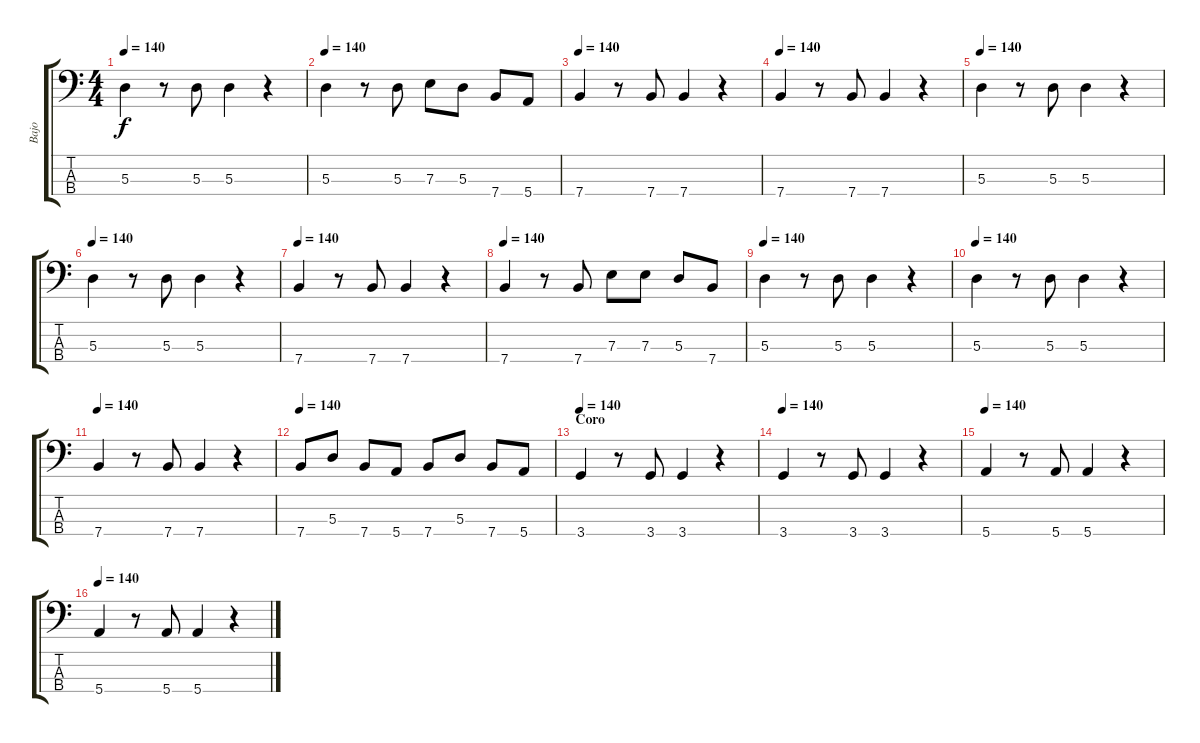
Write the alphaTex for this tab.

\track ("Bajo" "Bajo") {instrument electricbasspick}
\staff {score tabs}
\tuning (G2 D2 A1 E1) {hide}
\ts (4 4)
\tempo 140
\clef f4
\ks c
5.3.4{dy f} r.8 5.3.8 5.3.4 r.4 |
\tempo 140
5.3.4 r.8 5.3.8 7.3.8 5.3.8 7.4.8 5.4.8 |
\tempo 140
7.4.4 r.8 7.4.8 7.4.4 r.4 |
\tempo 140
7.4.4 r.8 7.4.8 7.4.4 r.4 |
\tempo 140
5.3.4 r.8 5.3.8 5.3.4 r.4 |
\tempo 140
5.3.4 r.8 5.3.8 5.3.4 r.4 |
\tempo 140
7.4.4 r.8 7.4.8 7.4.4 r.4 |
\tempo 140
7.4.4 r.8 7.4.8 7.3.8 7.3.8 5.3.8 7.4.8 |
\tempo 140
5.3.4 r.8 5.3.8 5.3.4 r.4 |
\tempo 140
5.3.4 r.8 5.3.8 5.3.4 r.4 |
\tempo 140
7.4.4 r.8 7.4.8 7.4.4 r.4 |
\tempo 140
7.4.8 5.3.8 7.4.8 5.4.8 7.4.8 5.3.8 7.4.8 5.4.8 |
\section ("" "Coro")
\tempo 140
3.4.4 r.8 3.4.8 3.4.4 r.4 |
\tempo 140
3.4.4 r.8 3.4.8 3.4.4 r.4 |
\tempo 140
5.4.4 r.8 5.4.8 5.4.4 r.4 |
\tempo 140
5.4.4 r.8 5.4.8 5.4.4 r.4
